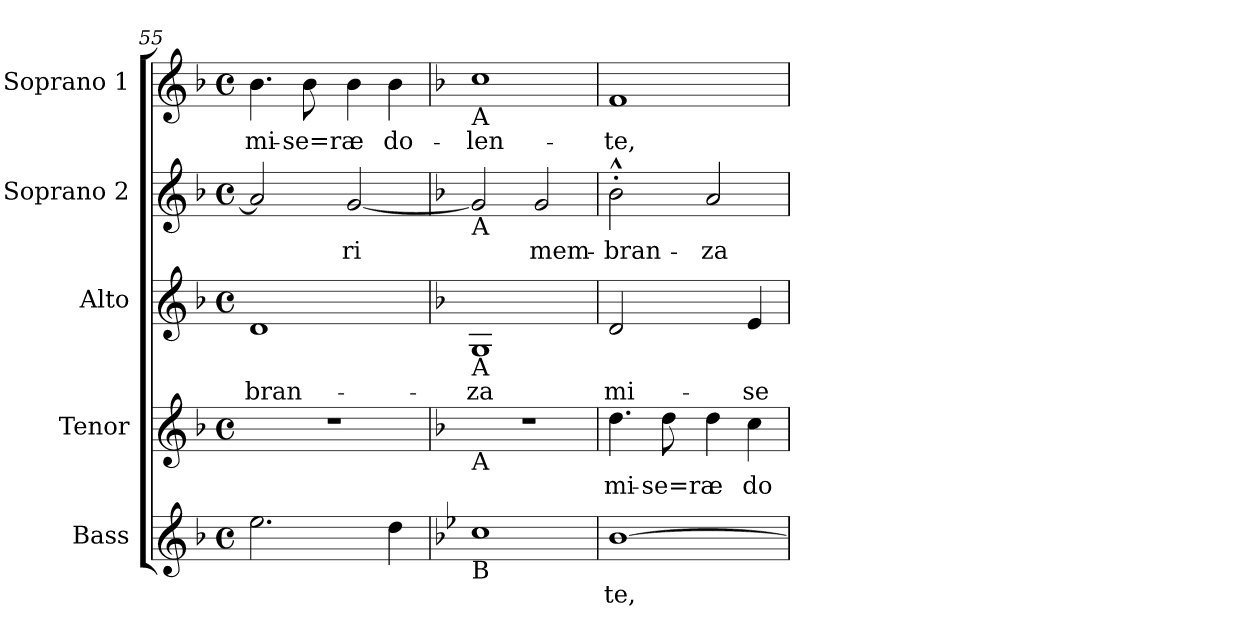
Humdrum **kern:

**kern	**text	**kern	**text	**kern	**text	**kern	**text	**kern	**text
*part5	*part5	*part4	*part4	*part3	*part3	*part2	*part2	*part1	*part1
*staff5	*staff5	*staff4	*staff4	*staff3	*staff3	*staff2	*staff2	*staff1	*staff1
*I"Bass	*	*I"Tenor	*	*I"Alto	*	*I"Soprano 2	*	*I"Soprano 1	*
*k[b-]	*	*k[b-]	*	*k[b-]	*	*k[b-]	*	*k[b-]	*
*F:	*	*F:	*	*F:	*	*F:	*	*F:	*
*M4/4	*	*M4/4	*	*M4/4	*	*M4/4	*	*M4/4	*
*met(c)	*	*met(c)	*	*met(c)	*	*met(c)	*	*met(c)	*
=55	=55	=55	=55	=55	=55	=55	=55	=55	=55
!	!LO:LY:b:cj	!	!	!	!LO:LY:b:cj	!	!LO:LY:b:cj	!	!LO:LY:b:cj
2.ee\	--	1r	.	1d	-bran-	2a/]	.	4.b-\	mi-
!	!	!	!	!	!	!	!	!	!LO:LY:b:cj
.	.	.	.	.	.	.	.	8b-\	-se=ra
!	!	!	!	!	!	!	!LO:LY:b:cj	!	!LO:LY:b:cj
.	.	.	.	.	.	[<2g/	ri-	4b-\	e
!	!LO:LY:b:cj	!	!	!	!	!	!	!	!LO:LY:b:cj
4dd\	--	.	.	.	.	.	.	4b-\	do-
!!LO:PB:g=z
=56	=56	=56	=56	=56	=56	=56	=56	=56	=56
*k[b-e-]	*	*	*	*	*	*	*	*	*
*B-:	*	*	*	*	*	*	*	*	*
!	!	!	!	!	!	!	!	!LO:TX:b:t=A	!
!	!	!	!	!	!	!LO:TX:b:t=A	!	!	!
!	!	!	!	!LO:TX:b:t=A	!	!	!	!	!
!	!	!LO:TX:b:t=A	!	!	!	!	!	!	!
!LO:TX:b:t=B	!	!	!	!	!	!	!	!	!
!	!LO:LY:b:cj	!	!	!	!LO:LY:b:cj	!	!LO:LY:b:cj	!	!LO:LY:b:cj
1cc	--	1r	.	1G	-za	2g/]	--	1cc	-len-
!	!	!	!	!	!	!	!LO:LY:b:cj	!	!
.	.	.	.	.	.	2g/	-mem-	.	.
=57	=57	=57	=57	=57	=57	=57	=57	=57	=57
!	!LO:LY:b:cj	!	!LO:LY:b:cj	!	!LO:LY:b:cj	!	!LO:LY:b:cj	!	!LO:LY:b:cj
[>1b-	-te,	4.dd\	mi-	2d/	mi-	2b-^^<'<\	-bran-	1f	-te,
!	!	!	!LO:LY:b:cj	!	!	!	!	!	!
.	.	8dd\	-se=ra	.	.	.	.	.	.
!	!	!	!LO:LY:b:cj	!	!	!	!LO:LY:b:cj	!	!
.	.	4dd\	e	4ryy	.	2a/	-za	.	.
!	!	!	!LO:LY:b:cj	!	!LO:LY:b:cj	!	!	!	!
.	.	4cc\	do-	4e/	-se-	.	.	.	.
=	=	=	=	=	=	=	=	=	=
*-	*-	*-	*-	*-	*-	*-	*-	*-	*-
